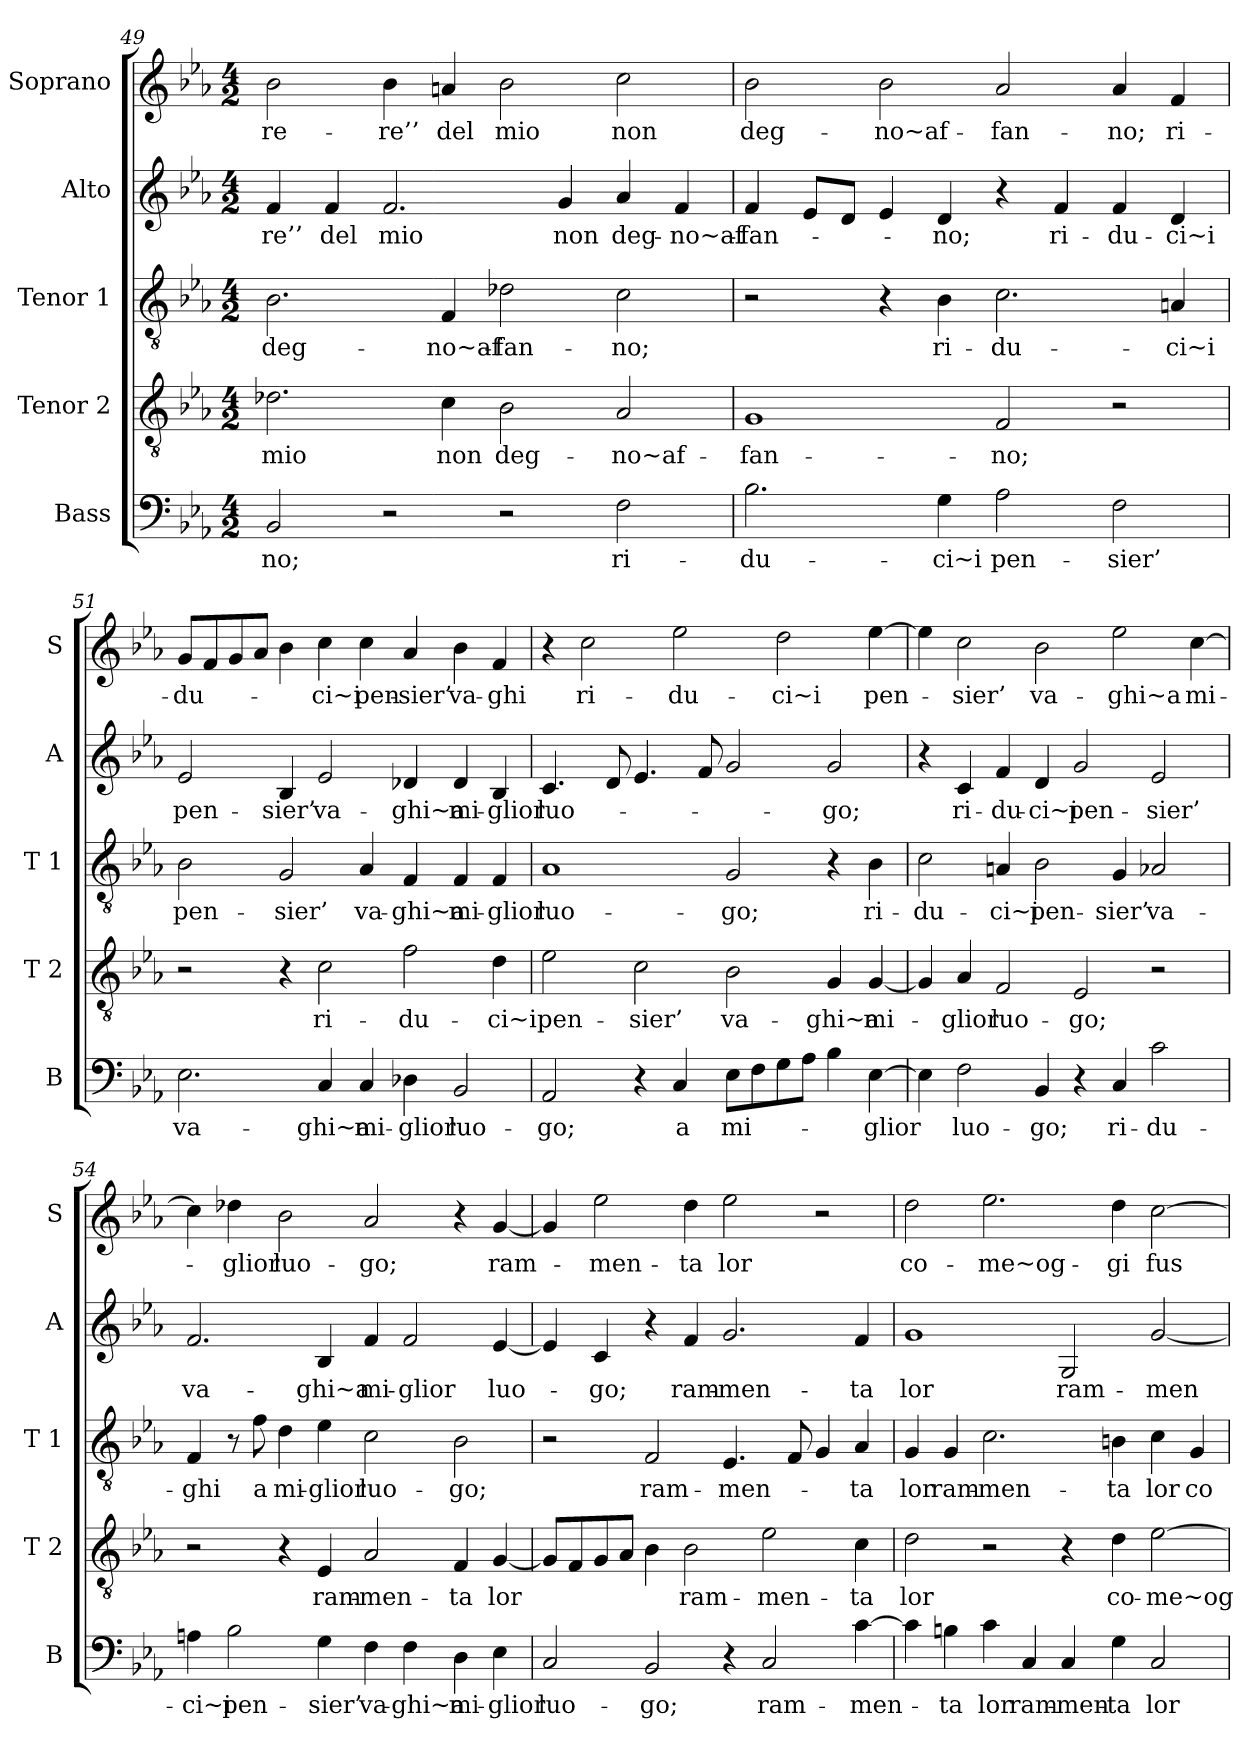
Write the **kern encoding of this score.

**kern	**text	**kern	**text	**kern	**text	**kern	**text	**kern	**text
*part5	*part5	*part4	*part4	*part3	*part3	*part2	*part2	*part1	*part1
*staff5	*staff5	*staff4	*staff4	*staff3	*staff3	*staff2	*staff2	*staff1	*staff1
*I"Bass	*	*I"Tenor 2	*	*I"Tenor 1	*	*I"Alto	*	*I"Soprano	*
*I'B	*	*I'T 2	*	*I'T 1	*	*I'A	*	*I'S	*
*clefF4	*	*clefGv2	*	*clefGv2	*	*clefG2	*	*clefG2	*
*k[b-e-a-]	*	*k[b-e-a-]	*	*k[b-e-a-]	*	*k[b-e-a-]	*	*k[b-e-a-]	*
*E-:	*	*E-:	*	*E-:	*	*E-:	*	*E-:	*
*M4/2	*	*M4/2	*	*M4/2	*	*M4/2	*	*M4/2	*
=49	=49	=49	=49	=49	=49	=49	=49	=49	=49
!	!LO:LY:b	!	!LO:LY:b	!	!LO:LY:b	!	!LO:LY:b	!	!LO:LY:b
2BB-/	-no;	2.d-X\	mio	2.B-\	deg-	4f/	-re’’	2b-\	-re-
!	!	!	!	!	!	!	!LO:LY:b	!	!
.	.	.	.	.	.	4f/	del	.	.
!	!	!	!	!	!	!	!LO:LY:b	!	!LO:LY:b
2r	.	.	.	.	.	2.f/	mio	4b-\	-re’’
!	!	!	!LO:LY:b	!	!LO:LY:b	!	!	!	!LO:LY:b
.	.	4c\	non	4F/	-no~af-	.	.	4an/	del
!	!	!	!LO:LY:b	!	!LO:LY:b	!	!	!	!LO:LY:b
2r	.	2B-\	deg-	2d-X\	-fan-	.	.	2b-\	mio
!	!	!	!	!	!	!	!LO:LY:b	!	!
.	.	.	.	.	.	4g/	non	.	.
!	!LO:LY:b	!	!LO:LY:b	!	!LO:LY:b	!	!LO:LY:b	!	!LO:LY:b
2F\	ri-	2A-/	-no~af-	2c\	-no;	4a-/	deg-	2cc\	non
!	!	!	!	!	!	!	!LO:LY:b	!	!
.	.	.	.	.	.	4f/	-no~af-	.	.
=50	=50	=50	=50	=50	=50	=50	=50	=50	=50
!	!LO:LY:b	!	!LO:LY:b	!	!	!	!LO:LY:b	!	!LO:LY:b
2.B-\	-du-	1G	-fan-	2r	.	4f/	-fan-	2b-\	deg-
.	.	.	.	.	.	8e-/L	.	.	.
.	.	.	.	.	.	8d/J	.	.	.
!	!	!	!	!	!	!	!	!	!LO:LY:b
.	.	.	.	4r	.	4e-/	.	2b-\	-no~af-
!	!LO:LY:b	!	!	!	!LO:LY:b	!	!LO:LY:b	!	!
4G\	-ci~i	.	.	4B-\	ri-	4d/	-no;	.	.
!	!LO:LY:b	!	!LO:LY:b	!	!LO:LY:b	!	!	!	!LO:LY:b
2A-\	pen-	2F/	-no;	2.c\	-du-	4r	.	2a-/	-fan-
!	!	!	!	!	!	!	!LO:LY:b	!	!
.	.	.	.	.	.	4f/	ri-	.	.
!	!LO:LY:b	!	!	!	!	!	!LO:LY:b	!	!LO:LY:b
2F\	-sier’	2r	.	.	.	4f/	-du-	4a-/	-no;
!	!	!	!	!	!LO:LY:b	!	!LO:LY:b	!	!LO:LY:b
.	.	.	.	4An/	-ci~i	4d/	-ci~i	4f/	ri-
!!LO:LB:g=z
=51	=51	=51	=51	=51	=51	=51	=51	=51	=51
!	!LO:LY:b	!	!	!	!LO:LY:b	!	!LO:LY:b	!	!LO:LY:b
2.E-\	va-	2r	.	2B-\	pen-	2e-/	pen-	8g/L	-du-
.	.	.	.	.	.	.	.	8f/	.
.	.	.	.	.	.	.	.	8g/	.
.	.	.	.	.	.	.	.	8a-/J	.
!	!	!	!	!	!LO:LY:b	!	!LO:LY:b	!	!
.	.	4r	.	2G/	-sier’	4B-/	-sier’	4b-\	.
!	!LO:LY:b	!	!LO:LY:b	!	!	!	!LO:LY:b	!	!LO:LY:b
4C/	-ghi~a	2c\	ri-	.	.	2e-/	va-	4cc\	-ci~i
!	!LO:LY:b	!	!	!	!LO:LY:b	!	!	!	!LO:LY:b
4C/	mi-	.	.	4A-/	va-	.	.	4cc\	pen-
!	!LO:LY:b	!	!LO:LY:b	!	!LO:LY:b	!	!LO:LY:b	!	!LO:LY:b
4D-X\	-glior	2f\	-du-	4F/	-ghi~a	4d-X/	-ghi~a	4a-/	-sier’
!	!LO:LY:b	!	!	!	!LO:LY:b	!	!LO:LY:b	!	!LO:LY:b
2BB-/	luo-	.	.	4F/	mi-	4d-/	mi-	4b-\	va-
!	!	!	!LO:LY:b	!	!LO:LY:b	!	!LO:LY:b	!	!LO:LY:b
.	.	4d\	-ci~i	4F/	-glior	4B-/	-glior	4f/	-ghi
=52	=52	=52	=52	=52	=52	=52	=52	=52	=52
!	!LO:LY:b	!	!LO:LY:b	!	!LO:LY:b	!	!LO:LY:b	!	!
2AA-/	-go;	2e-\	pen-	1A-	luo-	4.c/	luo-	4r	.
!	!	!	!	!	!	!	!	!	!LO:LY:b
.	.	.	.	.	.	.	.	2cc\	ri-
.	.	.	.	.	.	8d/	.	.	.
!	!	!	!LO:LY:b	!	!	!	!	!	!
4r	.	2c\	-sier’	.	.	4.e-/	.	.	.
!	!LO:LY:b	!	!	!	!	!	!	!	!LO:LY:b
4C/	a	.	.	.	.	.	.	2ee-\	-du-
.	.	.	.	.	.	8f/	.	.	.
!	!LO:LY:b	!	!LO:LY:b	!	!LO:LY:b	!	!	!	!
8E-\L	mi-	2B-\	va-	2G/	-go;	2g/	.	.	.
8F\	.	.	.	.	.	.	.	.	.
!	!	!	!	!	!	!	!	!	!LO:LY:b
8G\	.	.	.	.	.	.	.	2dd\	-ci~i
8A-\J	.	.	.	.	.	.	.	.	.
!	!	!	!LO:LY:b	!	!	!	!LO:LY:b	!	!
4B-\	.	4G/	-ghi~a	4r	.	2g/	-go;	.	.
!	!LO:LY:b	!	!LO:LY:b	!	!LO:LY:b	!	!	!	!LO:LY:b
[4E-\	-glior	[4G/	mi-	4B-\	ri-	.	.	[4ee-\	pen-
=53	=53	=53	=53	=53	=53	=53	=53	=53	=53
!	!	!	!	!	!LO:LY:b	!	!	!	!
4E-\]	.	4G/]	.	2c\	-du-	4r	.	4ee-\]	.
!	!LO:LY:b	!	!LO:LY:b	!	!	!	!LO:LY:b	!	!LO:LY:b
2F\	luo-	4A-/	-glior	.	.	4c/	ri-	2cc\	-sier’
!	!	!	!LO:LY:b	!	!LO:LY:b	!	!LO:LY:b	!	!
.	.	2F/	luo-	4An/	-ci~i	4f/	-du-	.	.
!	!LO:LY:b	!	!	!	!LO:LY:b	!	!LO:LY:b	!	!LO:LY:b
4BB-/	-go;	.	.	2B-\	pen-	4d/	-ci~i	2b-\	va-
!	!	!	!LO:LY:b	!	!	!	!LO:LY:b	!	!
4r	.	2E-/	-go;	.	.	2g/	pen-	.	.
!	!LO:LY:b	!	!	!	!LO:LY:b	!	!	!	!LO:LY:b
4C/	ri-	.	.	4G/	-sier’	.	.	2ee-\	-ghi~a
!	!LO:LY:b	!	!	!	!LO:LY:b	!	!LO:LY:b	!	!
2c\	-du-	2r	.	2A-X/	va-	2e-/	-sier’	.	.
!	!	!	!	!	!	!	!	!	!LO:LY:b
.	.	.	.	.	.	.	.	[4cc\	mi-
!!LO:PB:g=z
=54	=54	=54	=54	=54	=54	=54	=54	=54	=54
!	!LO:LY:b	!	!	!	!LO:LY:b	!	!LO:LY:b	!	!
4An\	-ci~i	2r	.	4F/	-ghi	2.f/	va-	4cc\]	.
!	!LO:LY:b	!	!	!	!	!	!	!	!LO:LY:b
2B-\	pen-	.	.	8r	.	.	.	4dd-X\	-glior
!	!	!	!	!	!LO:LY:b	!	!	!	!
.	.	.	.	8f\	a	.	.	.	.
!	!	!	!	!	!LO:LY:b	!	!	!	!LO:LY:b
.	.	4r	.	4d\	mi-	.	.	2b-\	luo-
!	!LO:LY:b	!	!LO:LY:b	!	!LO:LY:b	!	!LO:LY:b	!	!
4G\	-sier’	4E-/	ram-	4e-\	-glior	4B-/	-ghi~a	.	.
!	!LO:LY:b	!	!LO:LY:b	!	!LO:LY:b	!	!LO:LY:b	!	!LO:LY:b
4F\	va-	2A-/	-men-	2c\	luo-	4f/	mi-	2a-/	-go;
!	!LO:LY:b	!	!	!	!	!	!LO:LY:b	!	!
4F\	-ghi~a	.	.	.	.	2f/	-glior	.	.
!	!LO:LY:b	!	!LO:LY:b	!	!LO:LY:b	!	!	!	!
4D\	mi-	4F/	-ta	2B-\	-go;	.	.	4r	.
!	!LO:LY:b	!	!LO:LY:b	!	!	!	!LO:LY:b	!	!LO:LY:b
4E-\	-glior	[4G/	lor	.	.	[4e-/	luo-	[4g/	ram-
=55	=55	=55	=55	=55	=55	=55	=55	=55	=55
!	!LO:LY:b	!	!	!	!	!	!	!	!
2C/	luo-	8G/L]	.	2r	.	4e-/]	.	4g/]	.
.	.	8F/	.	.	.	.	.	.	.
!	!	!	!	!	!	!	!LO:LY:b	!	!LO:LY:b
.	.	8G/	.	.	.	4c/	-go;	2ee-\	-men-
.	.	8A-/J	.	.	.	.	.	.	.
!	!LO:LY:b	!	!	!	!LO:LY:b	!	!	!	!
2BB-/	-go;	4B-\	.	2F/	ram-	4r	.	.	.
!	!	!	!LO:LY:b	!	!	!	!LO:LY:b	!	!LO:LY:b
.	.	2B-\	ram-	.	.	4f/	ram-	4dd\	-ta
!	!	!	!	!	!LO:LY:b	!	!LO:LY:b	!	!LO:LY:b
4r	.	.	.	4.E-/	-men-	2.g/	-men-	2ee-\	lor
!	!LO:LY:b	!	!LO:LY:b	!	!	!	!	!	!
2C/	ram-	2e-\	-men-	.	.	.	.	.	.
.	.	.	.	8F/	.	.	.	.	.
.	.	.	.	4G/	.	.	.	2r	.
!	!LO:LY:b	!	!LO:LY:b	!	!LO:LY:b	!	!LO:LY:b	!	!
[4c\	-men-	4c\	-ta	4A-/	-ta	4f/	-ta	.	.
=56	=56	=56	=56	=56	=56	=56	=56	=56	=56
!	!	!	!LO:LY:b	!	!LO:LY:b	!	!LO:LY:b	!	!LO:LY:b
4c\]	.	2d\	lor	4G/	lor	1g	lor	2dd\	co-
!	!LO:LY:b	!	!	!	!LO:LY:b	!	!	!	!
4Bn\	-ta	.	.	4G/	ram-	.	.	.	.
!	!LO:LY:b	!	!	!	!LO:LY:b	!	!	!	!LO:LY:b
4c\	lor	2r	.	2.c\	-men-	.	.	2.ee-\	-me~og-
!	!LO:LY:b	!	!	!	!	!	!	!	!
4C/	ram-	.	.	.	.	.	.	.	.
!	!LO:LY:b	!	!	!	!	!	!LO:LY:b	!	!
4C/	-men-	4r	.	.	.	2G/	ram-	.	.
!	!LO:LY:b	!	!LO:LY:b	!	!LO:LY:b	!	!	!	!LO:LY:b
4G\	-ta	4d\	co-	4Bn\	-ta	.	.	4dd\	-gi
!	!LO:LY:b	!	!LO:LY:b	!	!LO:LY:b	!	!LO:LY:b	!	!LO:LY:b
2C/	lor	[2e-\	-me~og-	4c\	lor	[2g/	-men-	[2cc\	fus-
!	!	!	!	!	!LO:LY:b	!	!	!	!
.	.	.	.	4G/	co-	.	.	.	.
=	=	=	=	=	=	=	=	=	=
*-	*-	*-	*-	*-	*-	*-	*-	*-	*-
